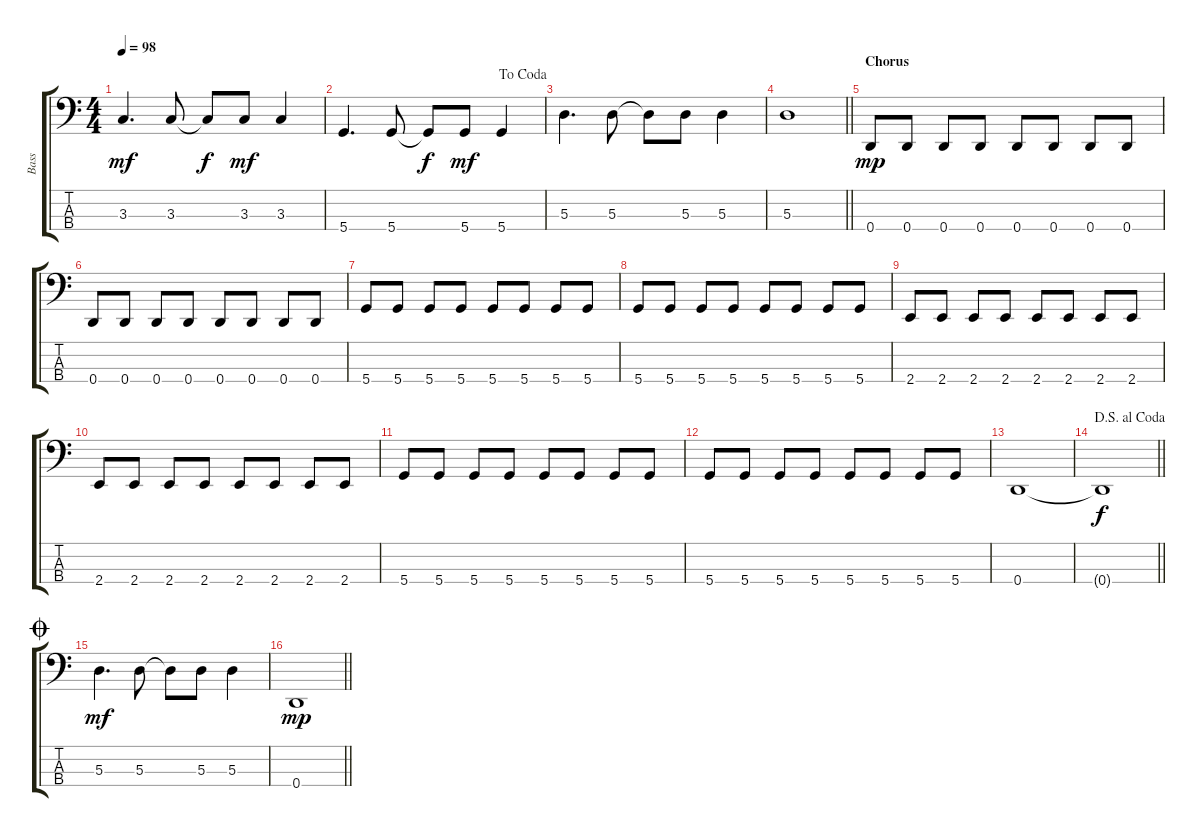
\track ("Bass" "Bass") {instrument electricbassfinger}
\staff {score tabs}
\tuning (G2 D2 A1 D1) {hide}
\ts (4 4)
\tempo 98
\clef f4
\ks c
3.3.4{d dy mf} 3.3.8 3.3{t}.8{dy f} 3.3.8{dy mf} 3.3.4 |
\jump dacoda
5.4.4{d} 5.4.8 5.4{t}.8{dy f} 5.4.8{dy mf} 5.4.4 |
5.3.4{d} 5.3.8 5.3{t}.8 5.3.8 5.3.4 |
\barLineRight lightlight
5.3.1 |
\section ("" "Chorus")
0.4.8{dy mp} 0.4.8 0.4.8 0.4.8 0.4.8 0.4.8 0.4.8 0.4.8 |
0.4.8 0.4.8 0.4.8 0.4.8 0.4.8 0.4.8 0.4.8 0.4.8 |
5.4.8 5.4.8 5.4.8 5.4.8 5.4.8 5.4.8 5.4.8 5.4.8 |
5.4.8 5.4.8 5.4.8 5.4.8 5.4.8 5.4.8 5.4.8 5.4.8 |
2.4.8 2.4.8 2.4.8 2.4.8 2.4.8 2.4.8 2.4.8 2.4.8 |
2.4.8 2.4.8 2.4.8 2.4.8 2.4.8 2.4.8 2.4.8 2.4.8 |
5.4.8 5.4.8 5.4.8 5.4.8 5.4.8 5.4.8 5.4.8 5.4.8 |
5.4.8 5.4.8 5.4.8 5.4.8 5.4.8 5.4.8 5.4.8 5.4.8 |
0.4.1 |
\jump dalsegnoalcoda
\barLineRight lightlight
0.4{t}.1{dy f} |
\jump coda
5.3.4{d dy mf} 5.3.8 5.3{t}.8 5.3.8 5.3.4 |
\barLineRight lightlight
0.4.1{dy mp}
